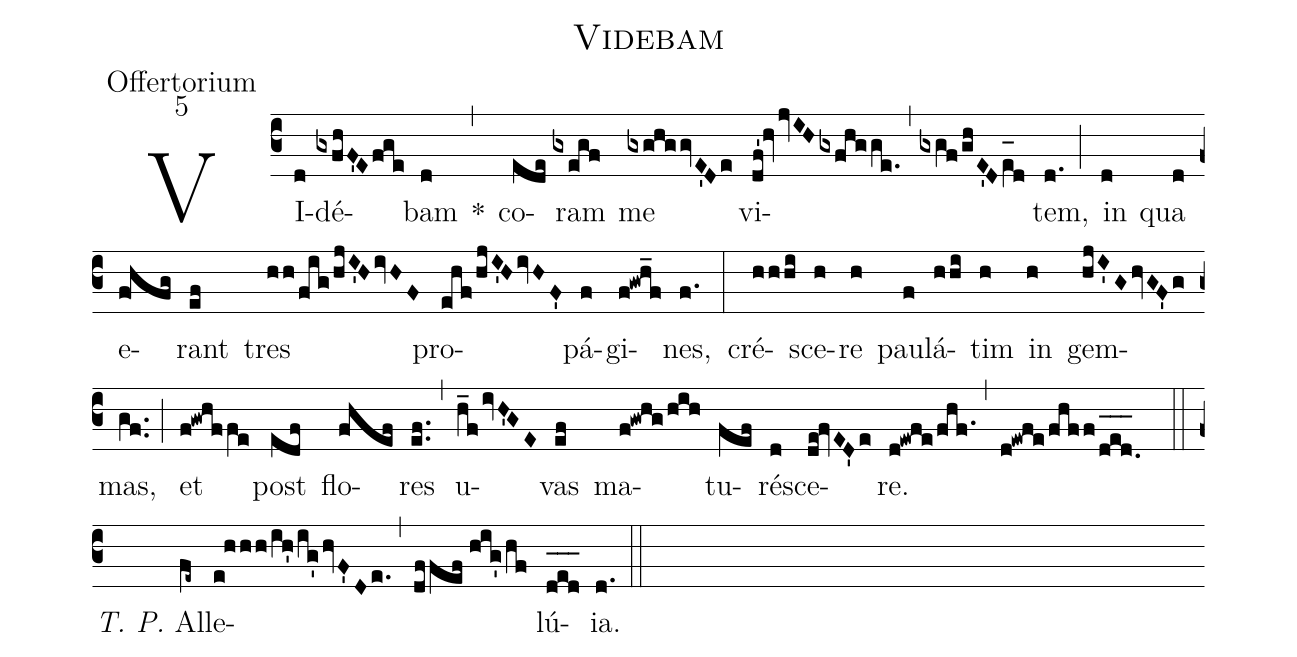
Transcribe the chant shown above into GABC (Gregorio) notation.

name:Videbam;
office-part:Offertorium;
mode:5;
%%
(c3) VI(d)dé(gxfhF'Efge)bam(d) *(,) co(ede)ram(gxegf) me(gxghggvE'De) vi(df'!hvjvIHgxfhgge.)(,)(gxgf/ghE'De_[oh:h][ll:1]d)tem,(d.) (;) in(d) qua(d) e(f!hfg)rant(ef) tres(hh/fig/hjI'HivHF) pro(ehf/hjI'HivHF')pá(f)gi(f!gwh_f)nes,(f.) (:) cré(hhhi)sce(h)re(h) pau(f)lá(hhi)tim(h) in(h) gem(hjI'GhvGF'g)mas,(gf..) (;) et(f!gwhffe) post(edf) flo(fhef)res(ef..) (,) u(h_fivH'GE)vas(ef) ma(f!gwhg/hih)tu(fef)ré(d)sce(de!fvED'e)re.(d!ewfe/fhf.1) (,) (d!ewfe/fhff/d_[oh:h]e_[oh:h]d._[oh:h]) (::) <i>T. P.</i> Al(fe~)le(e!hhh/ih'/ig'hvF'De.)(,)(dffef//hig'/hf)lú(d_[oh:h]e_[oh:h]d_[oh:h]){ia}.(d.) (::)
